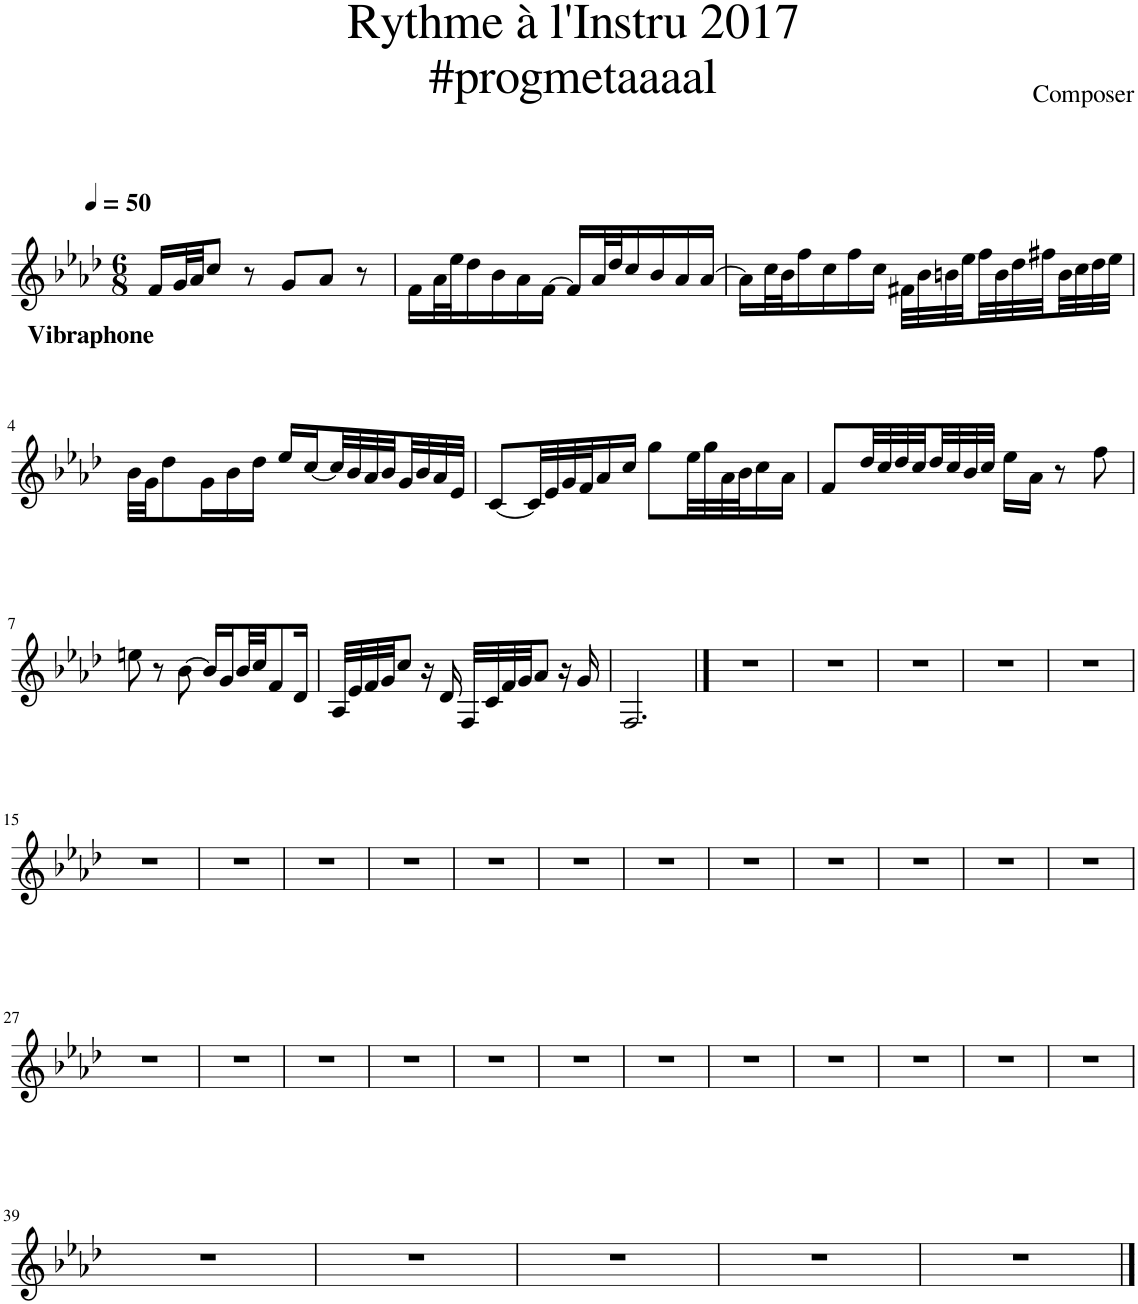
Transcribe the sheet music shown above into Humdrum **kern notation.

**kern
*part1
*staff1
*I"Piano
*I'Pno.
*clefG2
*k[b-e-a-d-]
*M6/8
*MM50
=1
!LO:TX:b:B:t=Vibraphone
16f/LL
32g/L
32a-/JJ
8cc/J
8r
8g/L
8a-/J
8r
=2
16f\LL
32a-\L
32ee-\J
16dd-\
16b-\
16a-\
[16f\JJ
16f/LL]
32a-/L
32dd-/J
16cc/
16b-/
16a-/
[16a-/JJ
=3
16a-\LL]
32cc\L
32b-\J
16ff\
16cc\
16ff\
16cc\JJ
32f#X\LLL
32b-\
32bn\
32ee-\
32ff\
32b\
32dd-\
32ff#X\
32b\
32cc\
32dd-\
32ee-\JJJ
!!LO:LB:g=z
=4
32b-\LLL
32g\JJ
8dd-\
16g\L
16b-\
16dd-\JJ
16ee-/LL
[16cc/
32cc/L]
32b-/
32a-/
32b-/
32g/
32b-/
32a-/
32e-/JJJ
=5
[8c/L
32c/LL]
32e-/
32g/
32f/J
16a-/
16cc/JJ
8gg\L
32ee-\LL
32gg\
32a-\
32b-\J
16cc\
16a-\JJ
=6
8f/L
32dd-/LL
32cc/
32dd-/
32cc/
32dd-/
32cc/
32b-/
32cc/JJJ
16ee-\LL
16a-\JJ
8r
8ff\
!!LO:LB:g=z
=7
8een\
8r
[8b-\
16b-/LL]
16g/
32b-/L
32cc/JJ
8f/
16d-/Jk
=8
32A-/LLL
32e-/
32f/
32g/JJ
8cc/J
16r
16d-/
32F/LLL
32c/
32f/
32g/JJ
8a-/J
16r
16g/
=9
2.F/
==10
2.r
=11
2.r
=12
2.r
=13
2.r
=14
2.r
!!LO:LB:g=z
=15
2.r
=16
2.r
=17
2.r
=18
2.r
=19
2.r
=20
2.r
=21
2.r
=22
2.r
=23
2.r
=24
2.r
=25
2.r
=26
2.r
!!LO:LB:g=z
=27
2.r
=28
2.r
=29
2.r
=30
2.r
=31
2.r
=32
2.r
=33
2.r
=34
2.r
=35
2.r
=36
2.r
=37
2.r
=38
2.r
!!LO:LB:g=z
=39
2.r
=40
2.r
=41
2.r
=42
2.r
=43
2.r
==
*-
